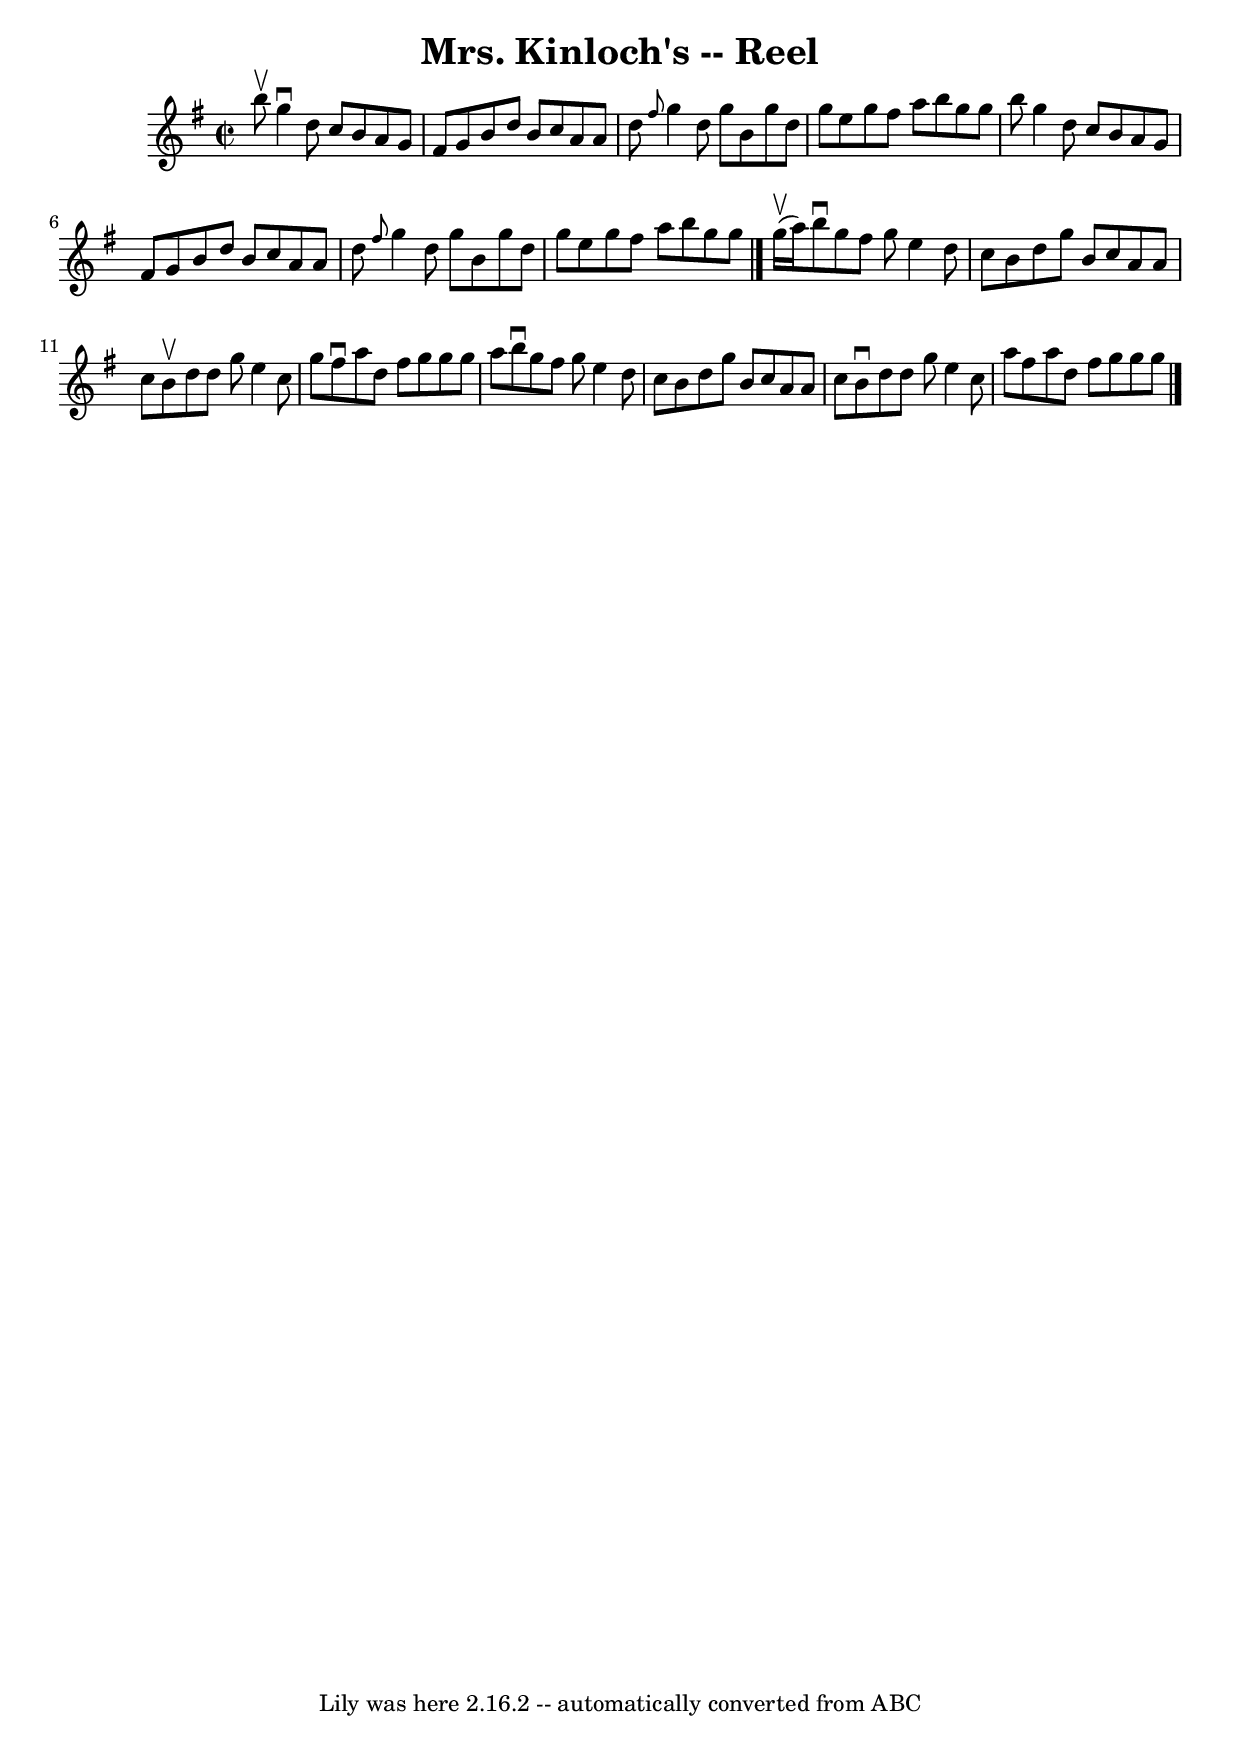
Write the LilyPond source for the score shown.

\version "2.7.40"
\include "Mammoth.ily"
\header {
	%% book = "Ryan's Mammoth Collection"
	crossRefNumber = "1"
	footnotes = "\\\\360"
	origin = "SCOTCH"
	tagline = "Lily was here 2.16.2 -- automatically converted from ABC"
	title = "Mrs. Kinloch's -- Reel"
}
voicedefault =  {


\override Staff.TimeSignature #'style = #'C
 \time 2/2 \key g \major b''8^\upbow |
 g''4^\downbow d''8    
c''8 b'8 a'8 g'8 fis'8    |
 g'8 b'8 d''8 b'8    
c''8 a'8 a'8 d''8    |
 \grace { fis''8  } g''4 d''8    
g''8 b'8 g''8 d''8 g''8    |
 e''8 g''8 fis''8    
a''8 b''8 g''8 g''8 b''8    |
 g''4 d''8 c''8    
b'8 a'8 g'8 fis'8    |
 g'8 b'8 d''8 b'8 c''8    
a'8 a'8 d''8    |
 \grace { fis''8  } g''4 d''8 g''8    
b'8 g''8 d''8 g''8    |
 e''8 g''8 fis''8 a''8    
b''8 g''8 g''8  \bar "|." g''16^\upbow(a''16) |
     
b''8^\downbow g''8 fis''8 g''8 e''4 d''8 c''8    |
   
b'8 d''8 g''8 b'8 c''8 a'8 a'8 c''8    |
 b'8 
^\upbow d''8 d''8 g''8 e''4 c''8 g''8    |
 fis''8 
^\downbow a''8 d''8 fis''8 g''8 g''8 g''8 a''8    |
  
 b''8^\downbow g''8 fis''8 g''8 e''4 d''8 c''8    |
  
 b'8 d''8 g''8 b'8 c''8 a'8 a'8 c''8    |
 b'8 
^\downbow d''8 d''8 g''8 e''4 c''8 a''8    |
 fis''8   
 a''8 d''8 fis''8 g''8 g''8 g''8  \bar "|."   
}

\score{
    <<

	\context Staff="default"
	{
	    \voicedefault 
	}

    >>
	\layout {
	}
	\midi {}
}
